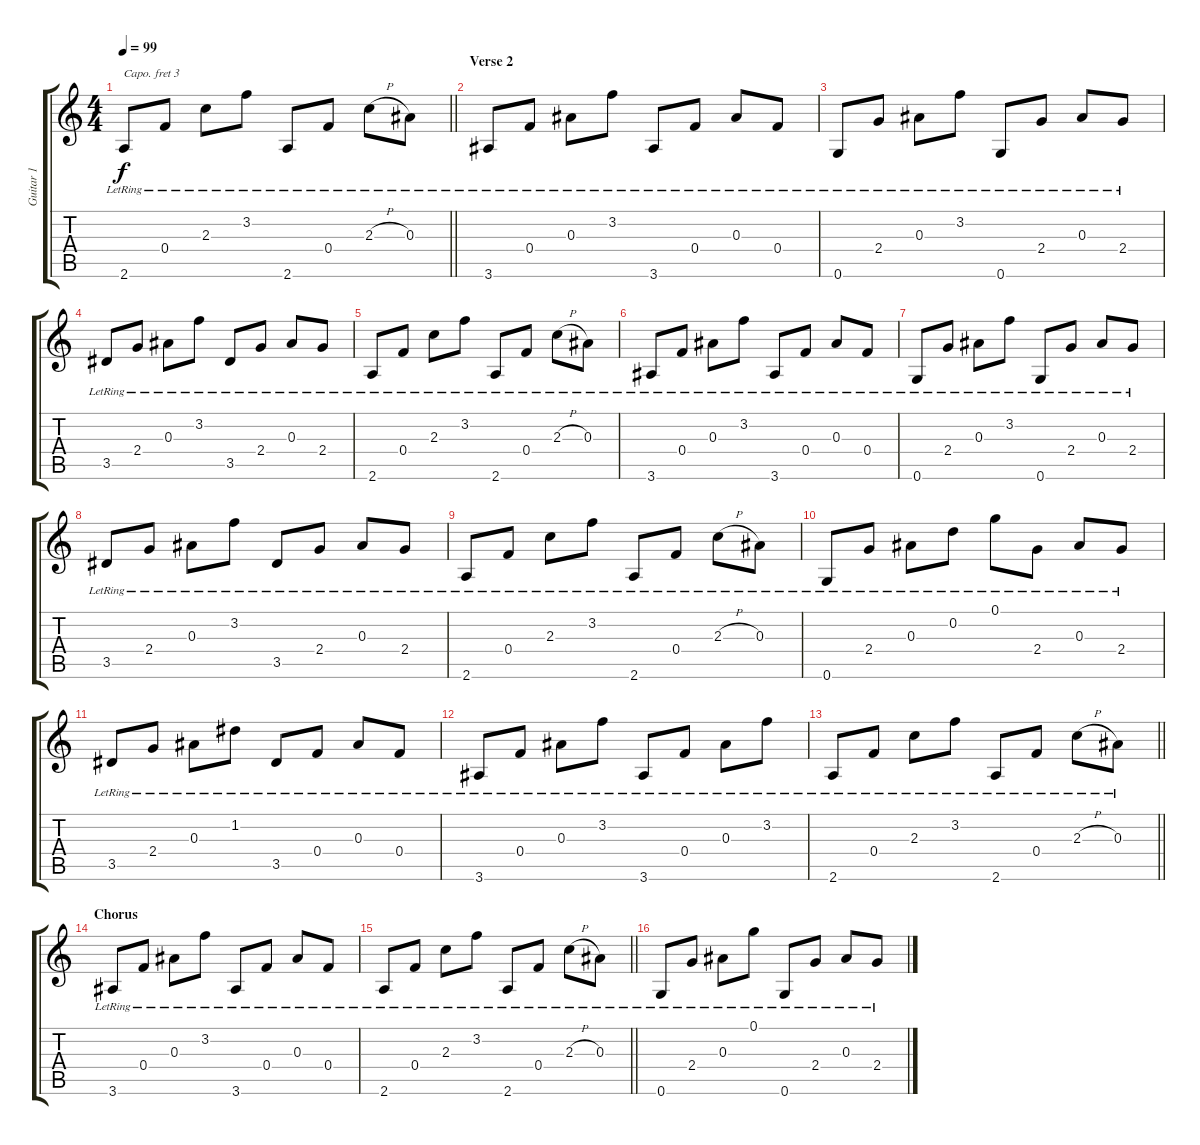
\track ("Guitar 1" "Guitar 1") {instrument acousticguitarsteel}
\staff {score tabs}
\capo 3
\tuning (E4 B3 G3 D3 A2 E2) {hide}
\ts (4 4)
\tempo 99
\clef g2
\barLineRight lightlight
\ks c
2.6{lr}.8{dy f} 0.4{lr}.8 2.3{lr}.8 3.2{lr}.8 2.6{lr}.8 0.4{lr}.8 2.3{h lr}.8 0.3{lr}.8 |
\section ("" "Verse 2")
3.6{lr}.8 0.4{lr}.8 0.3{lr}.8 3.2{lr}.8 3.6{lr}.8 0.4{lr}.8 0.3{lr}.8 0.4{lr}.8 |
0.6{lr}.8 2.4{lr}.8 0.3{lr}.8 3.2{lr}.8 0.6{lr}.8 2.4{lr}.8 0.3{lr}.8 2.4{lr}.8 |
3.5{lr}.8 2.4{lr}.8 0.3{lr}.8 3.2{lr}.8 3.5{lr}.8 2.4{lr}.8 0.3{lr}.8 2.4{lr}.8 |
2.6{lr}.8 0.4{lr}.8 2.3{lr}.8 3.2{lr}.8 2.6{lr}.8 0.4{lr}.8 2.3{h lr}.8 0.3{lr}.8 |
3.6{lr}.8 0.4{lr}.8 0.3{lr}.8 3.2{lr}.8 3.6{lr}.8 0.4{lr}.8 0.3{lr}.8 0.4{lr}.8 |
0.6{lr}.8 2.4{lr}.8 0.3{lr}.8 3.2{lr}.8 0.6{lr}.8 2.4{lr}.8 0.3{lr}.8 2.4{lr}.8 |
3.5{lr}.8 2.4{lr}.8 0.3{lr}.8 3.2{lr}.8 3.5{lr}.8 2.4{lr}.8 0.3{lr}.8 2.4{lr}.8 |
2.6{lr}.8 0.4{lr}.8 2.3{lr}.8 3.2{lr}.8 2.6{lr}.8 0.4{lr}.8 2.3{h lr}.8 0.3{lr}.8 |
0.6{lr}.8 2.4{lr}.8 0.3{lr}.8 0.2{lr}.8 0.1{lr}.8 2.4{lr}.8 0.3{lr}.8 2.4{lr}.8 |
3.5{lr}.8 2.4{lr}.8 0.3{lr}.8 1.2{lr}.8 3.5{lr}.8 0.4{lr}.8 0.3{lr}.8 0.4{lr}.8 |
3.6{lr}.8 0.4{lr}.8 0.3{lr}.8 3.2{lr}.8 3.6{lr}.8 0.4{lr}.8 0.3{lr}.8 3.2{lr}.8 |
\barLineRight lightlight
2.6{lr}.8 0.4{lr}.8 2.3{lr}.8 3.2{lr}.8 2.6{lr}.8 0.4{lr}.8 2.3{h lr}.8 0.3{lr}.8 |
\section ("" "Chorus")
3.6{lr}.8 0.4{lr}.8 0.3{lr}.8 3.2{lr}.8 3.6{lr}.8 0.4{lr}.8 0.3{lr}.8 0.4{lr}.8 |
\barLineRight lightlight
2.6{lr}.8 0.4{lr}.8 2.3{lr}.8 3.2{lr}.8 2.6{lr}.8 0.4{lr}.8 2.3{h lr}.8 0.3{lr}.8 |
0.6{lr}.8 2.4{lr}.8 0.3{lr}.8 0.1{lr}.8 0.6{lr}.8 2.4{lr}.8 0.3{lr}.8 2.4{lr}.8
